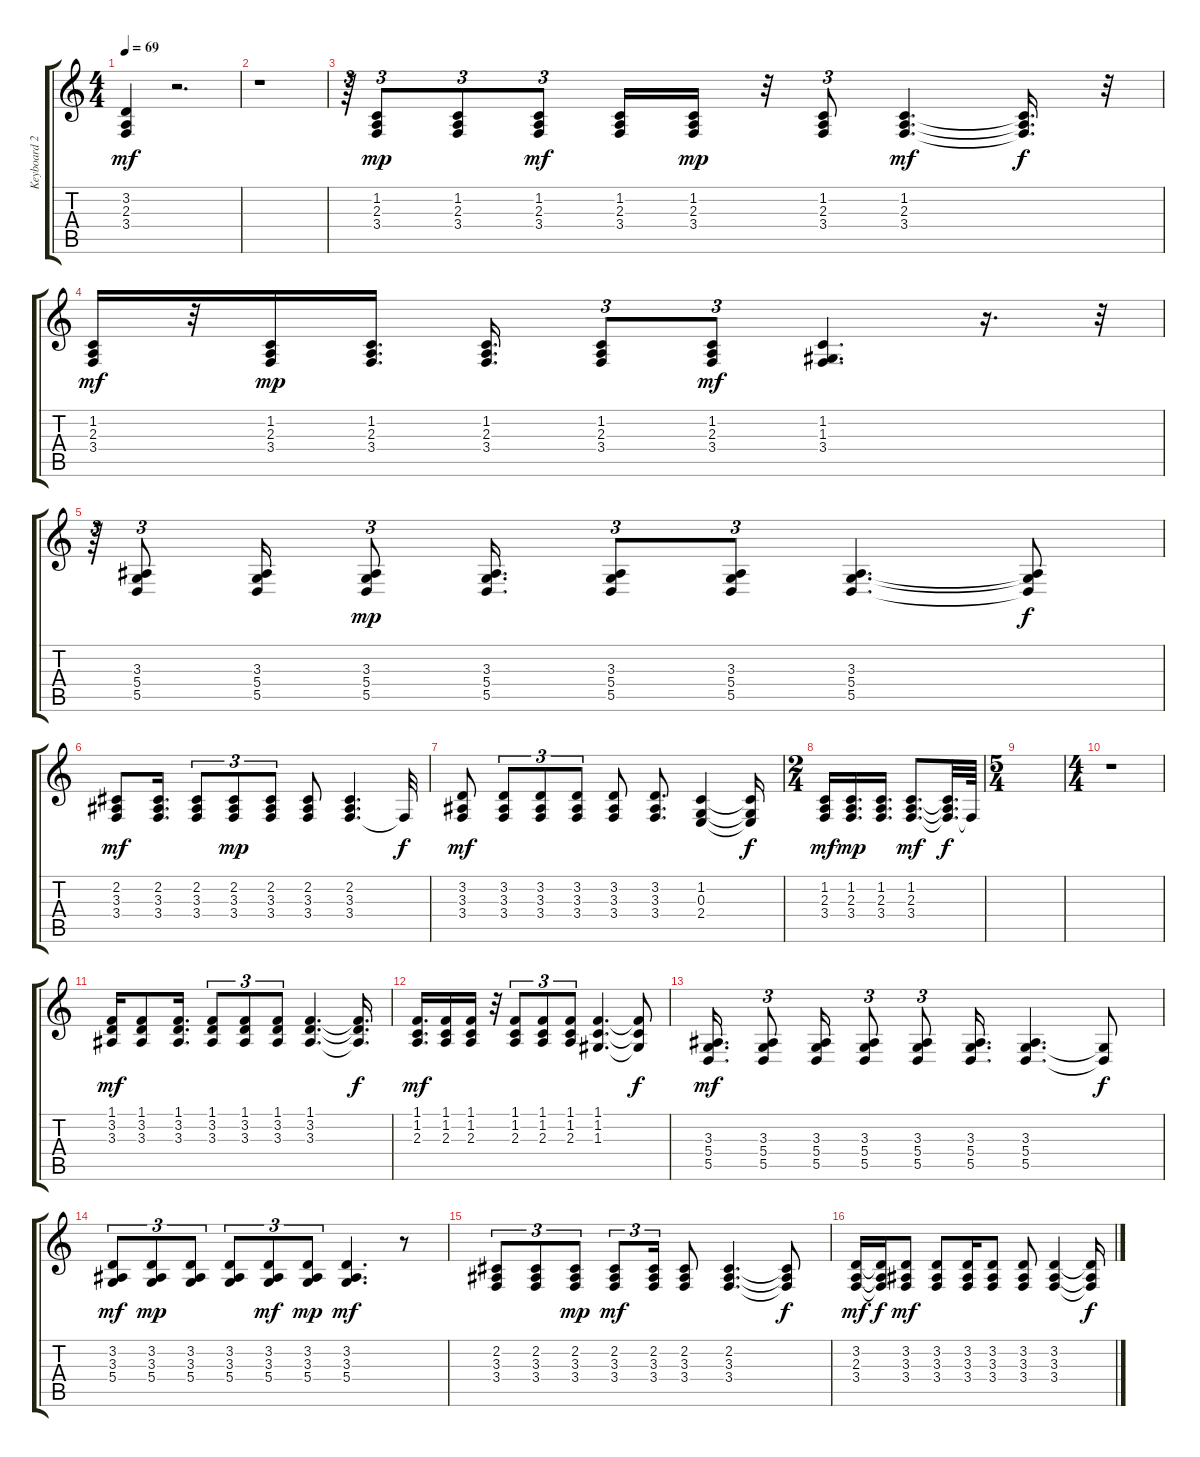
\track ("Keyboard 2" "Keyboard 2") {instrument electricpiano2}
\staff {score tabs}
\tuning (E4 B3 G3 D3 A2 E2) {hide}
\ts (4 4)
\tempo 69
\clef g2
\ks c
(3.2 2.3 3.4).4{dy mf} r.2{d} |
r.1 |
r.64{tu (3 2)} (1.2 2.3 3.4).8{tu (3 2) dy mp} (1.2 2.3 3.4).8{tu (3 2)} (1.2 2.3 3.4).8{tu (3 2) dy mf} (1.2 2.3 3.4).16 (1.2 2.3 3.4).16{dy mp} r.32 (1.2 2.3 3.4).8{tu (3 2)} (1.2 2.3 3.4).4{d dy mf} (1.2{t} 2.3{t} 3.4{t}).16{d dy f} r.32 |
(1.2 2.3 3.4).16{dy mf} r.32 (1.2 2.3 3.4).16{dy mp} (1.2 2.3 3.4).16{d} (1.2 2.3 3.4).16{d} (1.2 2.3 3.4).8{tu (3 2)} (1.2 2.3 3.4).8{tu (3 2) dy mf} (1.2 1.3 3.4).4{d} r.16{d} r.32{tu (3 2)} |
r.64{tu (3 2)} (3.3 5.4 5.5).8{tu (3 2)} (3.3 5.4 5.5).16 (3.3 5.4 5.5).8{tu (3 2) dy mp} (3.3 5.4 5.5).16{d} (3.3 5.4 5.5).8{tu (3 2)} (3.3 5.4 5.5).8{tu (3 2)} (3.3 5.4 5.5).4{d} (3.3{t} 5.4{t} 5.5{t}).8{dy f} |
(2.2 3.3 3.4).8{dy mf} (2.2 3.3 3.4).16{d} (2.2 3.3 3.4).8{tu (3 2)} (2.2 3.3 3.4).8{tu (3 2) dy mp} (2.2 3.3 3.4).8{tu (3 2)} (2.2 3.3 3.4).8 (2.2 3.3 3.4).4{d} 3.4{t}.32{dy f} |
(3.2 3.3 3.4).8{dy mf} (3.2 3.3 3.4).8{tu (3 2)} (3.2 3.3 3.4).8{tu (3 2)} (3.2 3.3 3.4).8{tu (3 2)} (3.2 3.3 3.4).8 (3.2 3.3 3.4).8{d} (1.2 0.3 2.4).4 (1.2{t} 0.3{t} 2.4{t}).16{dy f} |
\ts (2 4)
(1.2 2.3 3.4).16{dy mf} (1.2 2.3 3.4).16{d dy mp} (1.2 2.3 3.4).16{d} (1.2 2.3 3.4).8{d dy mf} (1.2{t} 2.3{t} 3.4{t}).32{d dy f} 3.4{t}.64 |
\ts (5 4)
|
\ts (4 4)
r.1 |
(1.1 3.2 3.3).16{dy mf} (1.1 3.2 3.3).8 (1.1 3.2 3.3).16{d} (1.1 3.2 3.3).8{tu (3 2)} (1.1 3.2 3.3).8{tu (3 2)} (1.1 3.2 3.3).8{tu (3 2)} (1.1 3.2 3.3).4{d} (1.1{t} 3.2{t} 3.3{t}).16{d dy f} |
(1.1 1.2 2.3).16{d dy mf} (1.1 1.2 2.3).16 (1.1 1.2 2.3).16 r.32 (1.1 1.2 2.3).8{tu (3 2)} (1.1 1.2 2.3).8{tu (3 2)} (1.1 1.2 2.3).8{tu (3 2)} (1.1 1.2 1.3).4{d} (1.1{t} 1.2{t} 1.3{t}).8{dy f} |
(3.3 5.4 5.5).16{d dy mf} (3.3 5.4 5.5).8{tu (3 2)} (3.3 5.4 5.5).16 (3.3 5.4 5.5).8{tu (3 2)} (3.3 5.4 5.5).8{tu (3 2)} (3.3 5.4 5.5).16{d} (3.3 5.4 5.5).4{d} (5.4{t} 5.5{t}).8{dy f} |
(3.2 3.3 5.4).8{tu (3 2) dy mf} (3.2 3.3 5.4).8{tu (3 2) dy mp} (3.2 3.3 5.4).8{tu (3 2)} (3.2 3.3 5.4).8{tu (3 2)} (3.2 3.3 5.4).8{tu (3 2) dy mf} (3.2 3.3 5.4).8{tu (3 2) dy mp} (3.2 3.3 5.4).4{d dy mf} r.8 |
(2.2 3.3 3.4).8{tu (3 2)} (2.2 3.3 3.4).8{tu (3 2)} (2.2 3.3 3.4).8{tu (3 2) dy mp} (2.2 3.3 3.4).8{tu (3 2) dy mf} (2.2 3.3 3.4).16{tu (3 2)} (2.2 3.3 3.4).8 (2.2 3.3 3.4).4{d} (2.2{t} 3.3{t} 3.4{t}).8{dy f} |
(3.2 2.3 3.4).16{dy mf} (3.2{t} 2.3{t} 3.4{t}).16{dy f} (3.2 3.3 3.4).8{dy mf} (3.2 3.3 3.4).8 (3.2 3.3 3.4).16 (3.2 3.3 3.4).8 (3.2 3.3 3.4).8 (3.2 3.3 3.4).4 (3.2{t} 3.3{t} 3.4{t}).16{dy f}
